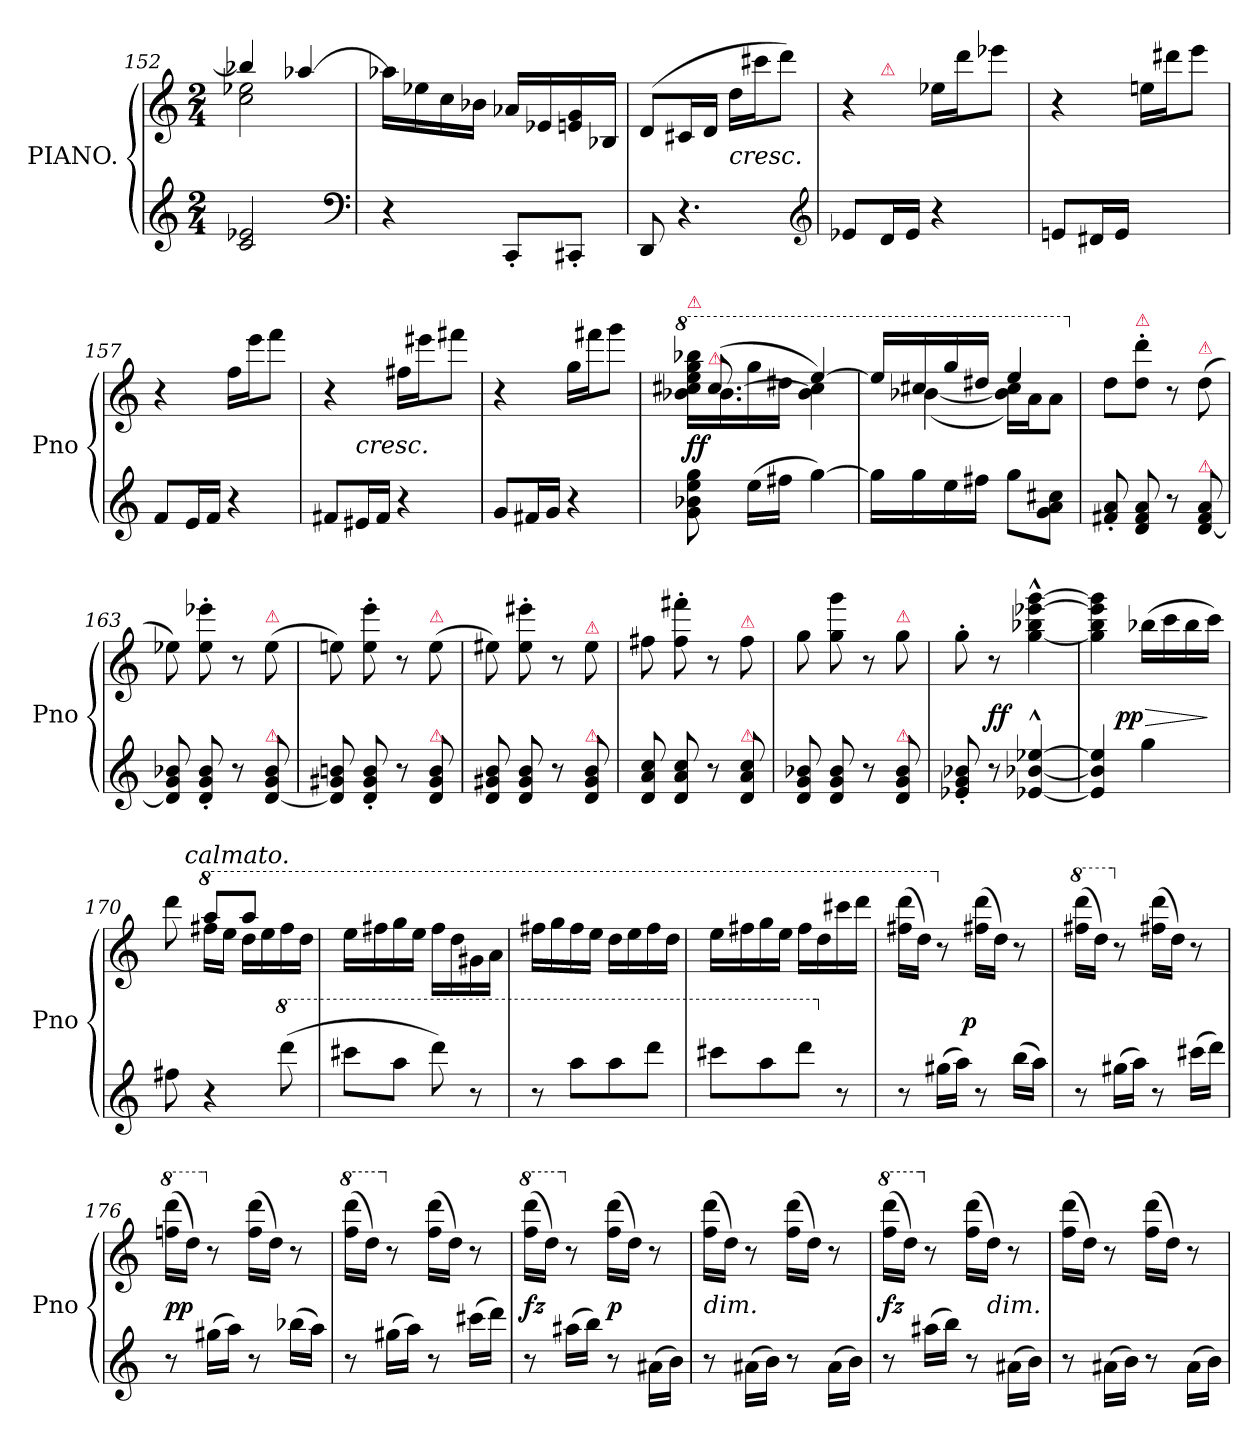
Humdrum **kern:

**kern	**kern	**dynam
*part1	*part1	*part1
*staff2	*staff1	*staff1/2
*I"PIANO.	*	*
*I'Pno	*	*
*clefG2	*clefG2	*
*k[]	*k[]	*
*M2/4	*M2/4	*
=152	=152	=152
*	*^	*
2c 2e-X	4bb-X]	2cc 2ee-X	.
.	[4aa-X	.	.
*	*v	*v	*
*clefF4	*	*
=153	=153	=153
4r	16aa-XLL]	.
.	16ee-X	.
.	16cc	.
.	16b-XJJ	.
8CC'<L	16a-X/LL	.
.	16e-X	.
8CC#X'<J	16en 16g	.
.	16B-XJJ	.
=154	=154	=154
8DD	(>8dL	.
4.r	16c#XL	.
.	16dJJ	.
!	!LO:TX:c:i:t=cresc.	!
.	16ddLL	.
.	16ccc#XJ	.
.	8dddJ)	.
*clefG2	*	*
=155	=155	=155
*	*^	*
8e-XL	4r	8ryy	.
!	!	!LO:TX:a:i:color=crimson:t=⚠	!
16dL	.	4.ryy	.
16e-JJ	.	.	.
4r	16ee-XLL	.	.
.	16dddJ	.	.
.	8eee-XJ	.	.
*	*v	*v	*
=156	=156	=156
8enL	4r	.
16d#XL	.	.
16eJJ	.	.
4ryy	16eenLL	.
.	16ddd#XJ	.
.	8eeeJ	.
=157	=157	=157
8fL	4r	.
16eL	.	.
16fJJ	.	.
4r	16ffLL	.
.	16eeeJ	.
.	8fffJ	.
=158	=158	=158
*	*^	*
8f#XL	4r	8ryy	.
!	!	!LO:TX:c:i:t=cresc.	!
16e#XL	.	4.ryy	.
16f#JJ	.	.	.
4r	16ff#XLL	.	.
.	16eee#XJ	.	.
.	8fff#XJ	.	.
*	*v	*v	*
=159	=159	=159
8gL	4r	.
16f#XL	.	.
16gJJ	.	.
4r	16ggLL	.
.	16fff#XJ	.
.	8gggJ	.
=160	=160	=160
*	*8va	*
*	*^	*
!	!LO:TX:a:color=crimson:t=⚠	!	!
8g 8b-X 8ee 8gg	16reeeyy	16bb-X 16ccc#X 16eee 16ggg 16bbb-XLL	ff
!	!LO:TX:a:color=crimson:t=⚠	!	!
!	!	!LO:N:vis=16.	!
.	(<[8.ccc#	16bb-	.
(>16eeLL	.	16ggg	.
16ff#XJJ	.	16ddd#XJJ	.
[4gg)	[4eee	4bb- 4ccc#])	.
=161	=161	=161	=161
16ggLL]	16eeeLL]	16rgyy	.
!	!	!LO:N:vis=4	!
16gg	16ccc#X	(<[8.bb-X	.
16ee	16ggg	.	.
16ff#XJJ	16ddd#XJJ	.	.
8ggL	4eee	16bb-] 16ccc#LL)	.
.	.	16aaJ	.
8g 8a 8cc#XJ	.	8aaJ	.
*	*v	*v	*
=162	=162	=162
*	*X8va	*
8f#X'< 8a'<	8ddL	.
!	!LO:TX:a:i:color=crimson:t=⚠	!
8d 8f# 8a	8dd' 8ddd'J	.
8r	8r	.
!	!LO:TX:a:color=crimson:t=⚠	!
!LO:TX:a:color=crimson:t=⚠	!	!
[8d 8f# 8a	(>8dd	.
=163	=163	=163
8d] 8g 8b-X	8ee-X)	.
8d' 8g' 8b-'	8ee-' 8eee-X'	.
8r	8r	.
!	!LO:TX:a:color=crimson:t=⚠	!
!LO:TX:a:color=crimson:t=⚠	!	!
[8d 8g 8b-	(>8ee-	.
=164	=164	=164
8d] 8g#X 8bn	8een)	.
8d' 8g#' 8b'	8ee' 8eee'	.
8r	8r	.
!	!LO:TX:a:color=crimson:t=⚠	!
!LO:TX:a:color=crimson:t=⚠	!	!
8d 8g# 8b	(>8ee	.
=165	=165	=165
8d 8g#X 8b	8ee#X)	.
8d 8g# 8b	8ee#' 8eee#X'	.
8r	8r	.
!	!LO:TX:a:color=crimson:t=⚠	!
!LO:TX:a:color=crimson:t=⚠	!	!
8d 8g# 8b	8ee#	.
=166	=166	=166
8d 8a 8cc	8ff#X	.
8d 8a 8cc	8ff#' 8fff#X'	.
8r	8r	.
!	!LO:TX:a:color=crimson:t=⚠	!
!LO:TX:a:color=crimson:t=⚠	!	!
8d 8a 8cc	8ff#	.
=167	=167	=167
8d 8g 8b-X	8gg	.
8d 8g 8b-	8gg 8ggg	.
8r	8r	.
!	!LO:TX:a:color=crimson:t=⚠	!
!LO:TX:a:color=crimson:t=⚠	!	!
8d 8g 8b-	8gg	.
=168	=168	=168
8e-X' 8g' 8b-X'	8gg'	.
8r	8r	ff
[4e-X^^> [4b-X^^> [4ee-X^^>	[4gg^^> 4bb-X^^> [4eee-X^^> [4ggg^^>	.
=169	=169	=169
4e-] 4b-] 4ee-]	4gg] 4bb 4eee-] 4ggg]	.
!	!	!LO:DY:n=1:rj
4gg	(>16bb-XLL	> pp
.	16ccc	.
.	16bb-	.
.	16cccJJ)	]
=170	=170	=170
*	*^	*
*	*	*^	*
8ff#X	8ddd\	8rgyy	16ryy	.
!	!	!	!LO:TX:a:i:t=calmato.	!
.	.	.	4..ryy	.
*	*8va	*	*	*
4r	8aaaL	16fff#XLL	.	.
.	.	16eeeJJ	.	.
.	8aaaJ	16dddLL	.	.
.	.	16eee	.	.
*8va	*	*	*	*
(>8dddd	8ryy	16fff#	.	.
.	.	16dddJJ	.	.
*	*v	*v	*v	*
=171	=171	=171
8cccc#XL	16eeeLL	.
.	16fff#X	.
8aaaJ	16ggg	.
.	16eeeJJ	.
8dddd)	16fff#LL	.
.	16ddd	.
8r	16gg#X	.
.	16aaJJ	.
=172	=172	=172
8r	16fff#XLL	.
.	16ggg	.
8aaaL	16fff#	.
.	16eeeJJ	.
8aaa	16dddLL	.
.	16eee	.
8ddddJ	16fff#	.
.	16dddJJ	.
=173	=173	=173
8cccc#XL	16eeeLL	.
.	16fff#X	.
8aaa	16ggg	.
.	16eeeJJ	.
8ddddJ	16fff#LL	.
.	16ddd	.
*X8va	*	*
8r	16cccc#X	.
.	16ddddJJ	.
=174	=174	=174
8r	(>16fff#X 16ddddLL	.
.	16dddJJ)	.
*	*X8va	*
(>16gg#XLL	8r	.
16aaJJ)	.	.
!	!	!LO:DY:rj
8r	(>16ff#X 16dddLL	p
.	16ddJJ)	.
(>16bbLL	8r	.
16aaJJ)	.	.
=175	=175	=175
*	*8va	*
8r	(16fff#X 16ddddLL	.
.	16dddJJ)	.
*	*X8va	*
(>16gg#XLL	8r	.
16aaJJ)	.	.
8r	(>16ff#X 16dddLL	.
.	16ddJJ)	.
(>16ccc#XLL	8r	.
16dddJJ)	.	.
=176	=176	=176
*	*8va	*
8r	(>16fffn 16ddddLL	pp
.	16dddJJ)	.
*	*X8va	*
(>16gg#XLL	8r	.
16aaJJ)	.	.
8r	(>16ff 16dddLL	.
.	16ddJJ)	.
(>16bb-XLL	8r	.
16aaJJ)	.	.
=177	=177	=177
*	*8va	*
8r	(>16fff 16ddddLL	.
.	16dddJJ)	.
*	*X8va	*
(>16gg#XLL	8r	.
16aaJJ)	.	.
8r	(>16ff 16dddLL	.
.	16ddJJ)	.
(>16ccc#XLL	8r	.
16dddJJ)	.	.
=178	=178	=178
*	*8va	*
8r	(>16fff 16ddddLL	fz
.	16dddJJ)	.
*	*X8va	*
(>16aa#XLL	8r	.
16bbJJ)	.	.
8r	(>16ff 16dddLL	p
.	16ddJJ)	.
(>16a#X\LL	8r	.
16bJJ)	.	.
=179	=179	=179
!	!LO:TX:c:i:t=dim.	!
8r	(>16ff 16dddLL	.
.	16ddJJ)	.
(>16a#X\LL	8r	.
16bJJ)	.	.
8r	(>16ff 16dddLL	.
.	16ddJJ)	.
(>16a#\LL	8r	.
16bJJ)	.	.
=180	=180	=180
*	*8va	*
8r	(>16fff 16ddddLL	fz
.	16dddJJ)	.
*	*X8va	*
(>16aa#XLL	8r	.
16bbJJ)	.	.
8r	(>16ff 16dddLL	.
!	!LO:TX:c:i:t=dim.	!
.	16ddJJ)	.
(>16a#X\LL	8r	.
16bJJ)	.	.
=181	=181	=181
8r	(>16ff 16dddLL	.
.	16ddJJ)	.
(>16a#X\LL	8r	.
16bJJ)	.	.
8r	(>16ff 16dddLL	.
.	16ddJJ)	.
(>16a#\LL	8r	.
16bJJ)	.	.
=	=	=
*-	*-	*-
